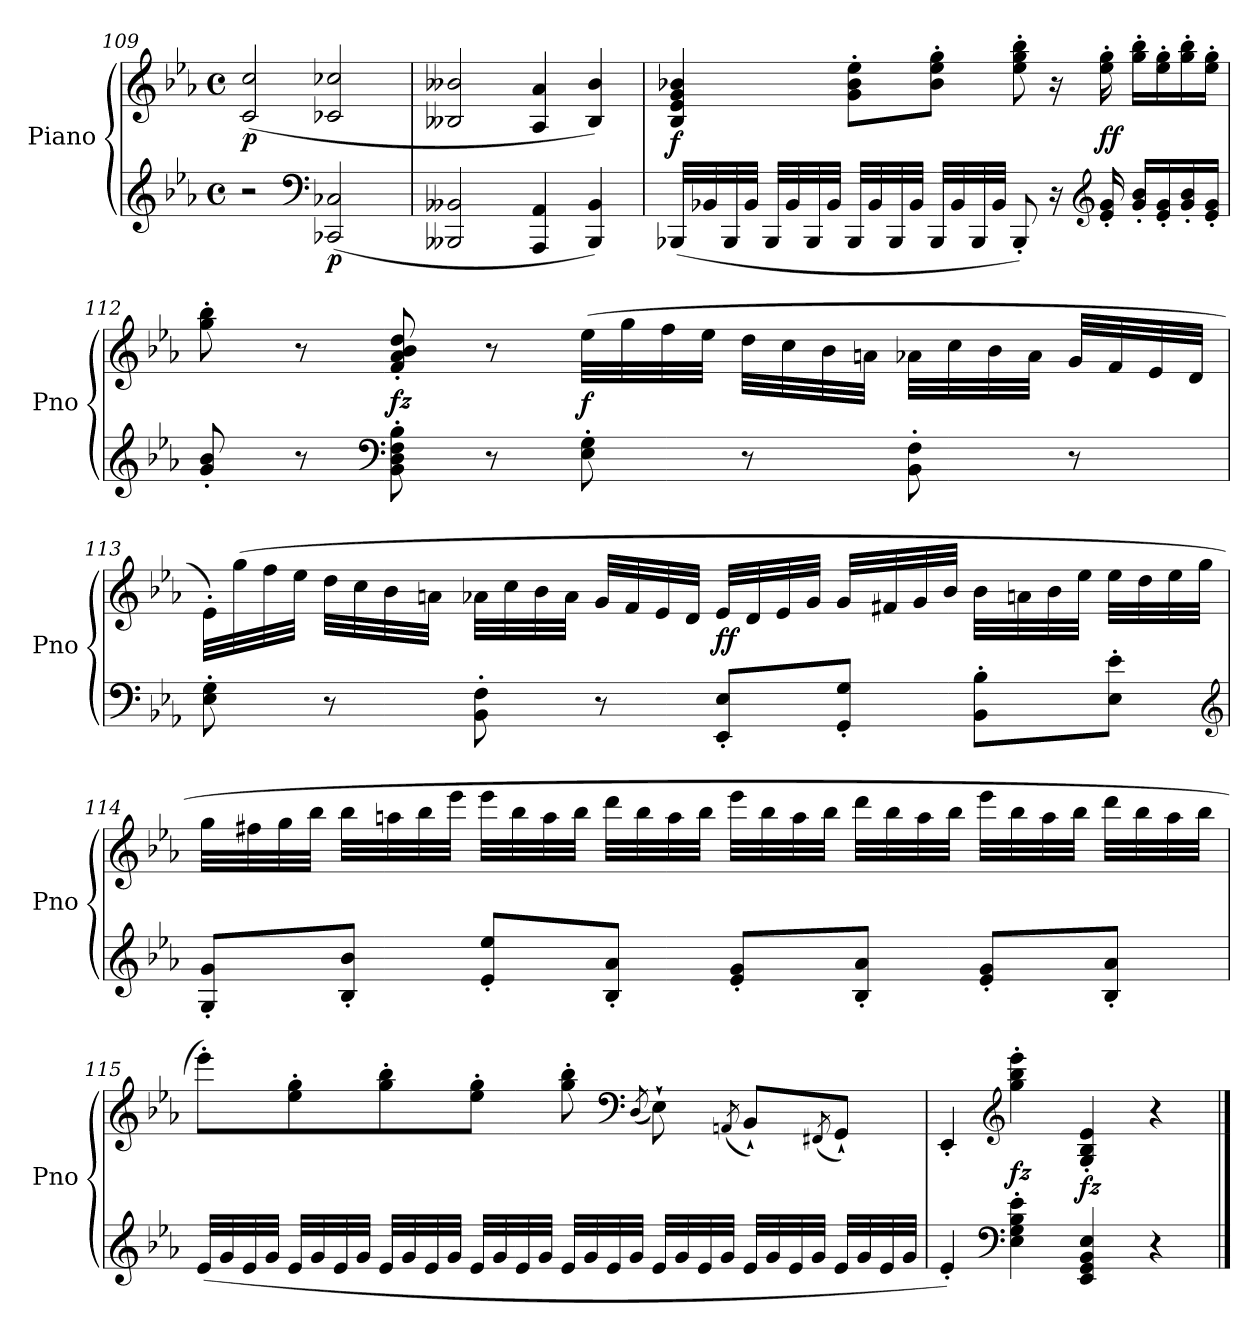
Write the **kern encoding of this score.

**kern	**kern	**dynam
*part1	*part1	*part1
*staff2	*staff1	*staff1/2
*I"Piano	*	*
*I'Pno	*	*
*clefG2	*clefG2	*
*k[b-e-a-]	*k[b-e-a-]	*
*E-:	*E-:	*
*M4/4	*M4/4	*
*met(c)	*met(c)	*
=109	=109	=109
2r	(2c 2cc	p
*clefF4	*	*
!	!	!LO:DY:b=2
(2CC-X 2C-X	2c-X 2cc-X	p
=110	=110	=110
2BBB--X 2BB--X	2B--X 2b--X	.
4AAA- 4AA-	4A- 4a-	.
4BBB-- 4BB--)	4B-- 4b--)	.
!!LO:LB:g=z
=111	=111	=111
(32BBB-XLLL	4B- 4e- 4g 4b-X	f
32BB-X	.	.
32BBB-	.	.
32BB-JJJ	.	.
32BBB-LLL	.	.
32BB-	.	.
32BBB-	.	.
32BB-JJJ	.	.
32BBB-LLL	8g' 8b-' 8ee-'L	.
32BB-	.	.
32BBB-	.	.
32BB-JJJ	.	.
32BBB-LLL	8b-' 8ee-' 8gg'J	.
32BB-	.	.
32BBB-	.	.
32BB-JJJ	.	.
8BBB-')	8ee-' 8gg' 8bb-'	.
16r	16r	.
*clefG2	*	*
16e-' 16g'	16ee-' 16gg'	ff
16g' 16b-'LL	16gg' 16bb-'LL	.
16e-' 16g'	16ee-' 16gg'	.
16g' 16b-'	16gg' 16bb-'	.
16e-' 16g'JJ	16ee-' 16gg'JJ	.
=112	=112	=112
8g' 8b-'	8gg' 8bb-'	.
8r	8r	.
*clefF4	*	*
8BB-' 8D' 8F' 8B-'	8f' 8a-' 8b-' 8dd'	fz
8r	8r	.
8E-' 8G'	(32ee-LLL	f
.	32gg	.
.	32ff	.
.	32ee-JJJ	.
8r	32ddLLL	.
.	32cc	.
.	32b-	.
.	32anJJJ	.
8BB-' 8F'	32a-X\LLL	.
.	32cc\	.
.	32b-\	.
.	32a-\JJJ	.
8r	32gLLL	.
.	32f	.
.	32e-	.
.	32dJJJ	.
!!LO:LB:g=z
=113	=113	=113
8E-' 8G'	32e-'LLL)	.
.	(32gg	.
.	32ff	.
.	32ee-JJJ	.
8r	32ddLLL	.
.	32cc	.
.	32b-	.
.	32anJJJ	.
8BB-' 8F'	32a-XLLL	.
.	32cc	.
.	32b-	.
.	32a-JJJ	.
8r	32gLLL	.
.	32f	.
.	32e-	.
.	32dJJJ	.
8EE-' 8E-'L	32e-LLL	ff
.	32d	.
.	32e-	.
.	32gJJJ	.
8GG' 8G'J	32gLLL	.
.	32f#X	.
.	32g	.
.	32b-JJJ	.
8BB-' 8B-'L	32b-LLL	.
.	32an	.
.	32b-	.
.	32ee-JJJ	.
8E-' 8e-'J	32ee-LLL	.
.	32dd	.
.	32ee-	.
.	32ggJJJ	.
*clefG2	*	*
=114	=114	=114
8G' 8g'L	32ggLLL	.
.	32ff#X	.
.	32gg	.
.	32bb-JJJ	.
8B-' 8b-'J	32bb-LLL	.
.	32aan	.
.	32bb-	.
.	32eee-JJJ	.
8e-' 8ee-'L	32eee-LLL	.
.	32bb-	.
.	32aa	.
.	32bb-JJJ	.
8B-' 8a-'J	32dddLLL	.
.	32bb-	.
.	32aa	.
.	32bb-JJJ	.
8e-' 8g'L	32eee-LLL	.
.	32bb-	.
.	32aa	.
.	32bb-JJJ	.
8B-' 8a-'J	32dddLLL	.
.	32bb-	.
.	32aa	.
.	32bb-JJJ	.
8e-' 8g'L	32eee-LLL	.
.	32bb-	.
.	32aa	.
.	32bb-JJJ	.
8B-' 8a-'J	32dddLLL	.
.	32bb-	.
.	32aa	.
.	32bb-JJJ	.
!!LO:LB:g=z
=115	=115	=115
(32e-LLL	8eee-'L)	.
32g	.	.
32e-	.	.
32gJJJ	.	.
32e-LLL	8ee-' 8gg'	.
32g	.	.
32e-	.	.
32gJJJ	.	.
32e-LLL	8gg' 8bb-'	.
32g	.	.
32e-	.	.
32gJJJ	.	.
32e-LLL	8ee-' 8gg'J	.
32g	.	.
32e-	.	.
32gJJJ	.	.
32e-LLL	8gg' 8bb-'	.
32g	.	.
32e-	.	.
32gJJJ	.	.
*	*clefF4	*
.	(8qD	.
32e-LLL	8E-`)	.
32g	.	.
32e-	.	.
32gJJJ	.	.
.	(8qAAn	.
32e-LLL	8BB-`L)	.
32g	.	.
32e-	.	.
32gJJJ	.	.
.	(8qFF#X	.
32e-LLL	8GG`J)	.
32g	.	.
32e-	.	.
32gJJJ	.	.
=116	=116	=116
4e-')	4EE-'	.
*clefF4	*clefG2	*
4E-' 4G' 4B-' 4e-'	4gg' 4bb-' 4eee-'	fz
4EE- 4GG 4BB- 4E-	4G' 4B-' 4e-'	fz
4r	4r	.
==	==	==
*-	*-	*-
